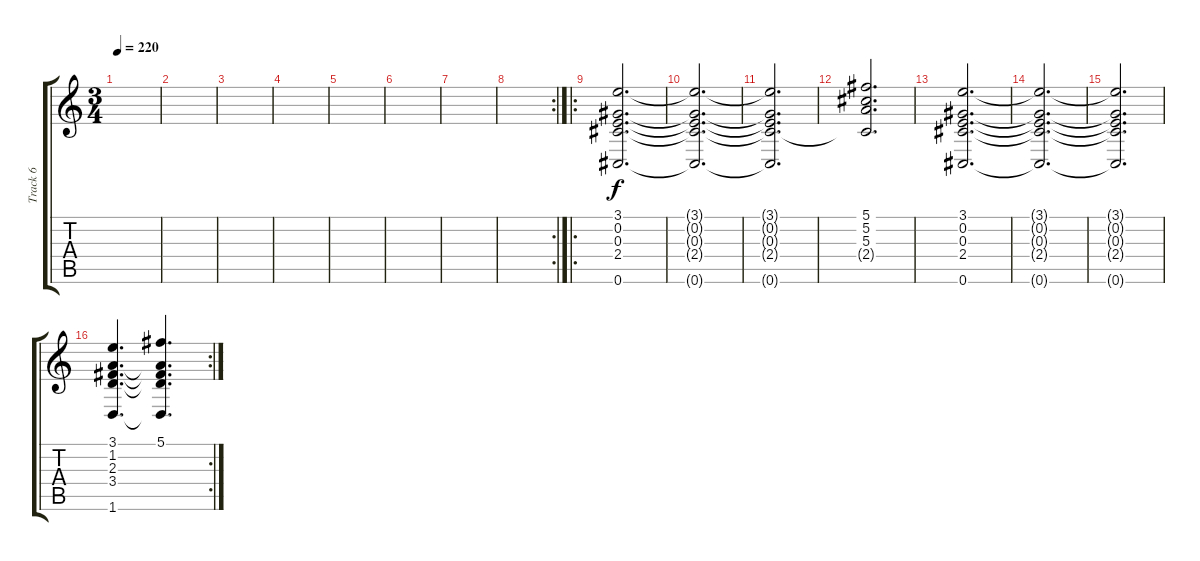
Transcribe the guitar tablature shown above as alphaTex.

\track ("Track 6" "Track 6") {mute instrument acousticguitarsteel}
\staff {score tabs}
\tuning (Db4 Ab3 E3 B2 Gb2 Db2) {hide}
\ts (3 4)
\tempo 220
\clef g2
\ks c
|
|
|
|
|
|
|
\rc 2
|
\ro
(3.1 0.2 0.3 2.4 0.6).2{d} |
(3.1{t} 0.2{t} 0.3{t} 2.4{t} 0.6{t}).2{d} |
(3.1{t} 0.2{t} 0.3{t} 2.4{t} 0.6{t}).2{d} |
(5.1 5.2 5.3 2.4{t}).2{d} |
(3.1 0.2 0.3 2.4 0.6).2{d} |
(3.1{t} 0.2{t} 0.3{t} 2.4{t} 0.6{t}).2{d} |
(3.1{t} 0.2{t} 0.3{t} 2.4{t} 0.6{t}).2{d} |
\rc 2
(3.1 1.2 2.3 3.4 1.6).4{d} (5.1 1.2{t} 2.3{t} 3.4{t} 1.6{t}).4{d}
